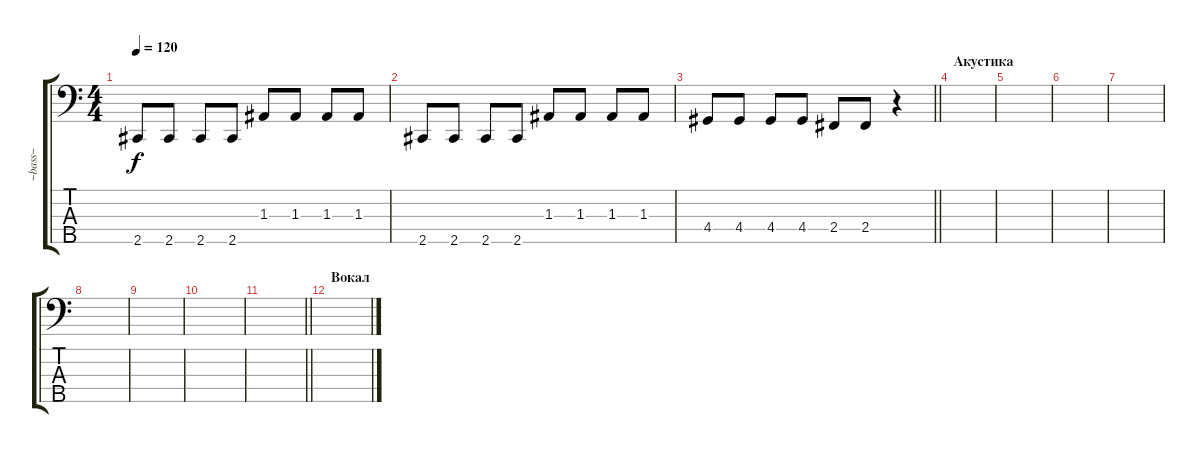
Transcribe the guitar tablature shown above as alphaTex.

\track ("~bass~" "~bass~") {instrument electricbassfinger}
\staff {score tabs}
\tuning (G2 D2 A1 E1 B0) {hide}
\ts (4 4)
\tempo 120
\clef f4
\ks c
2.5.8{dy f} 2.5.8 2.5.8 2.5.8 1.3.8 1.3.8 1.3.8 1.3.8 |
2.5.8 2.5.8 2.5.8 2.5.8 1.3.8 1.3.8 1.3.8 1.3.8 |
\barLineRight lightlight
4.4.8 4.4.8 4.4.8 4.4.8 2.4.8 2.4.8 r.4 |
\section ("" "Акустика")
|
|
|
|
|
|
|
\barLineRight lightlight
|
\section ("" "Вокал")
